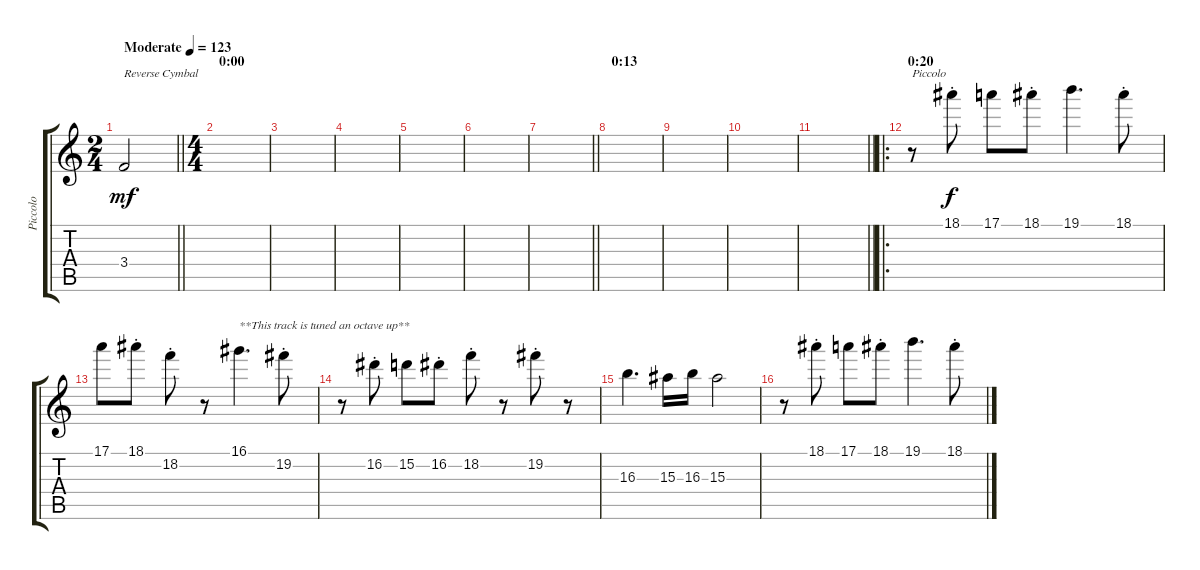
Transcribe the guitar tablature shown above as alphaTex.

\track ("Piccolo" "Piccolo") {instrument piccolo}
\staff {score tabs}
\tuning (E5 B4 G4 D4 A3 E3) {hide}
\ts (2 4)
\tempo (123 "Moderate")
\clef g2
\barLineRight lightlight
\ks c
3.4.2{txt "Reverse Cymbal" dy mf instrument reversecymbal} |
\ts (4 4)
\section ("" "0:00")
|
|
|
|
|
\barLineRight lightlight
|
\section ("" "0:13")
|
|
|
\barLineRight lightlight
|
\ro
\section ("" "0:20")
r.8{txt "Piccolo" instrument piccolo} 18.1{st}.8{dy f} 17.1.8 18.1{st}.8 19.1.4{d} 18.1{st}.8 |
17.1.8 18.1{st}.8 18.2{st}.8 r.8 16.1.4{d txt "**This track is tuned an octave up**"} 19.2{st}.8 |
r.8 16.2{st}.8 15.2.8 16.2{st}.8 18.2{st}.8 r.8 19.2{st}.8 r.8 |
16.3.4{d} 15.3.16 16.3.16 15.3.2 |
r.8 18.1{st}.8 17.1.8 18.1{st}.8 19.1.4{d} 18.1{st}.8
